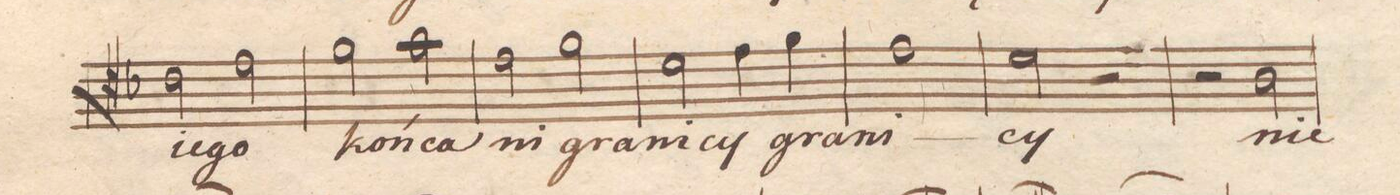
**kern	**text	**dynam
*I"Tenore	*	*
*clefC4	*	*
*k[b-]	*	*
*met(c|)	*	*
*M2/2	*	*
2c\	ie-	.
2e\	-go	.
=108	=108	=108
2f\	koń-	.
2g\	-ca	.
=109	=109	=109
2e\	ni	.
2f\	gra-	.
=110	=110	=110
2d\	-ni-	.
4e\	-cy	.
4f\	gra-	.
=111	=111	=111
1e	-ni-	.
=112	=112	=112
2d\	-cy	.
2r	.	.
=113	=113	=113
2r	.	.
2A\	nie	.
=114	=114	=114
*-	*-	*-
